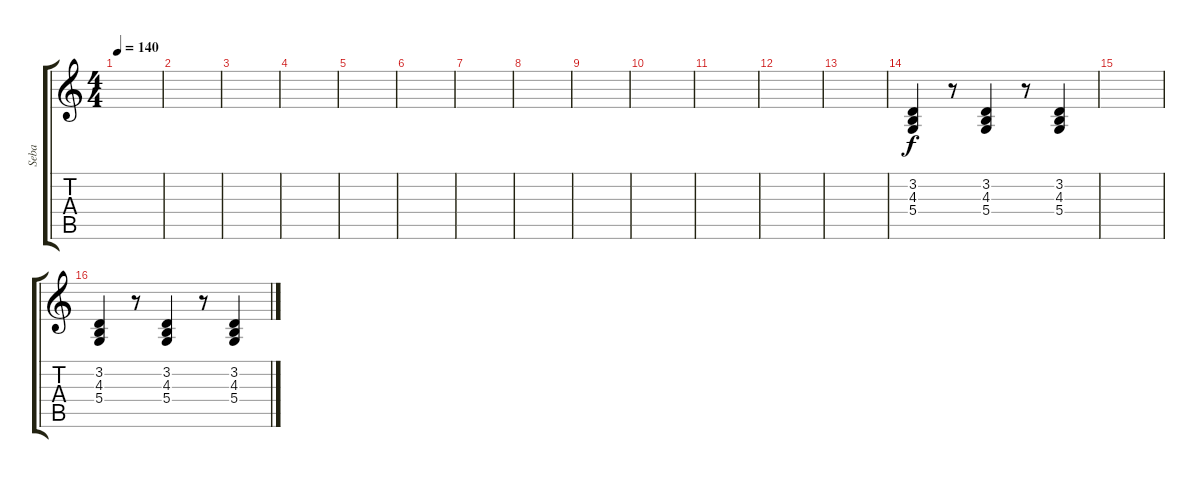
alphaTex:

\track ("Seba" "Seba") {instrument acousticgrandpiano}
\staff {score tabs}
\tuning (E4 B3 G3 D3 A2 E2) {hide}
\ts (4 4)
\tempo 140
\clef g2
\ks c
|
|
|
|
|
|
|
|
|
|
|
|
|
(3.2 4.3 5.4).4 r.8 (3.2 4.3 5.4).4 r.8 (3.2 4.3 5.4).4 |
|
(3.2 4.3 5.4).4 r.8 (3.2 4.3 5.4).4 r.8 (3.2 4.3 5.4).4
